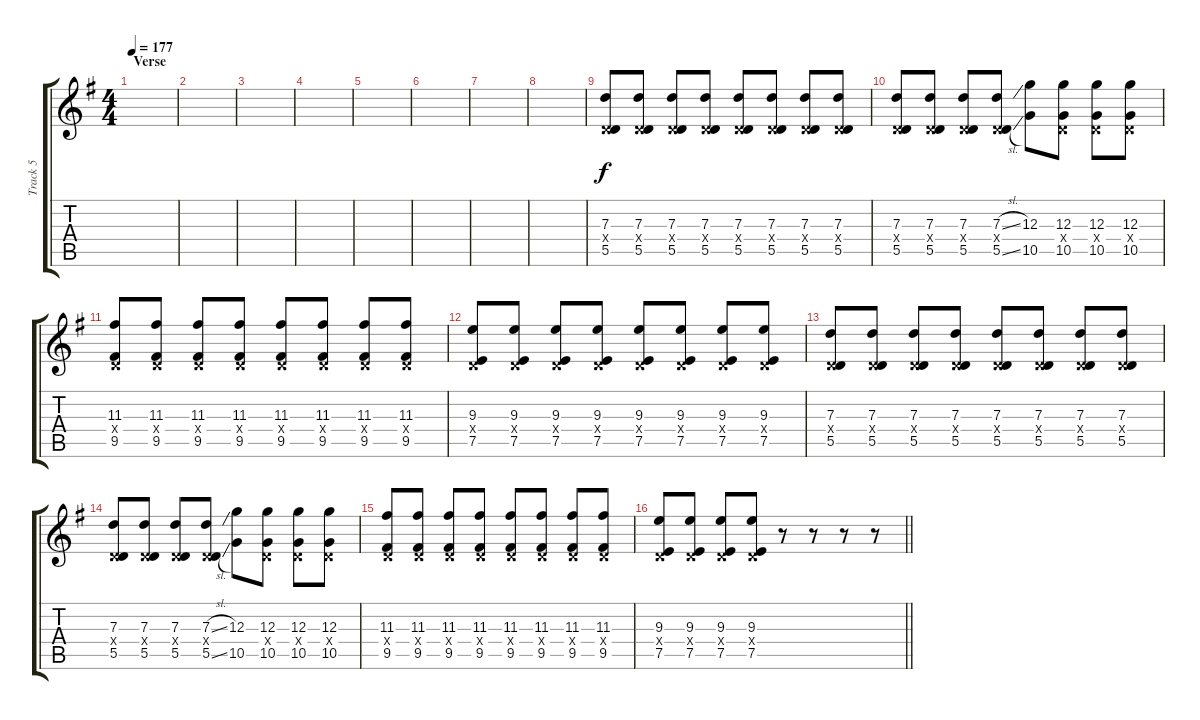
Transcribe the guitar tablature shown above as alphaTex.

\track ("Track 5" "Track 5") {instrument distortionguitar}
\staff {score tabs}
\tuning (E4 B3 G3 D3 A2 D2) {hide}
\ts (4 4)
\section ("" "Verse")
\tempo 177
\clef g2
\ks g
|
|
|
|
|
|
|
|
(7.3 0.4{x} 5.5).8 (7.3 0.4{x} 5.5).8 (7.3 0.4{x} 5.5).8 (7.3 0.4{x} 5.5).8 (7.3 0.4{x} 5.5).8 (7.3 0.4{x} 5.5).8 (7.3 0.4{x} 5.5).8 (7.3 0.4{x} 5.5).8 |
(7.3 0.4{x} 5.5).8 (7.3 0.4{x} 5.5).8 (7.3 0.4{x} 5.5).8 (7.3{sl} 0.4{x} 5.5{sl}).8 (12.3 10.5).8 (12.3 0.4{x} 10.5).8 (12.3 0.4{x} 10.5).8 (12.3 0.4{x} 10.5).8 |
(11.3 0.4{x} 9.5).8 (11.3 0.4{x} 9.5).8 (11.3 0.4{x} 9.5).8 (11.3 0.4{x} 9.5).8 (11.3 0.4{x} 9.5).8 (11.3 0.4{x} 9.5).8 (11.3 0.4{x} 9.5).8 (11.3 0.4{x} 9.5).8 |
(9.3 0.4{x} 7.5).8 (9.3 0.4{x} 7.5).8 (9.3 0.4{x} 7.5).8 (9.3 0.4{x} 7.5).8 (9.3 0.4{x} 7.5).8 (9.3 0.4{x} 7.5).8 (9.3 0.4{x} 7.5).8 (9.3 0.4{x} 7.5).8 |
(7.3 0.4{x} 5.5).8 (7.3 0.4{x} 5.5).8 (7.3 0.4{x} 5.5).8 (7.3 0.4{x} 5.5).8 (7.3 0.4{x} 5.5).8 (7.3 0.4{x} 5.5).8 (7.3 0.4{x} 5.5).8 (7.3 0.4{x} 5.5).8 |
(7.3 0.4{x} 5.5).8 (7.3 0.4{x} 5.5).8 (7.3 0.4{x} 5.5).8 (7.3{sl} 0.4{x} 5.5{sl}).8 (12.3 10.5).8 (12.3 0.4{x} 10.5).8 (12.3 0.4{x} 10.5).8 (12.3 0.4{x} 10.5).8 |
(11.3 0.4{x} 9.5).8 (11.3 0.4{x} 9.5).8 (11.3 0.4{x} 9.5).8 (11.3 0.4{x} 9.5).8 (11.3 0.4{x} 9.5).8 (11.3 0.4{x} 9.5).8 (11.3 0.4{x} 9.5).8 (11.3 0.4{x} 9.5).8 |
\barLineRight lightlight
(9.3 0.4{x} 7.5).8 (9.3 0.4{x} 7.5).8 (9.3 0.4{x} 7.5).8 (9.3 0.4{x} 7.5).8 r.8 r.8 r.8 r.8
